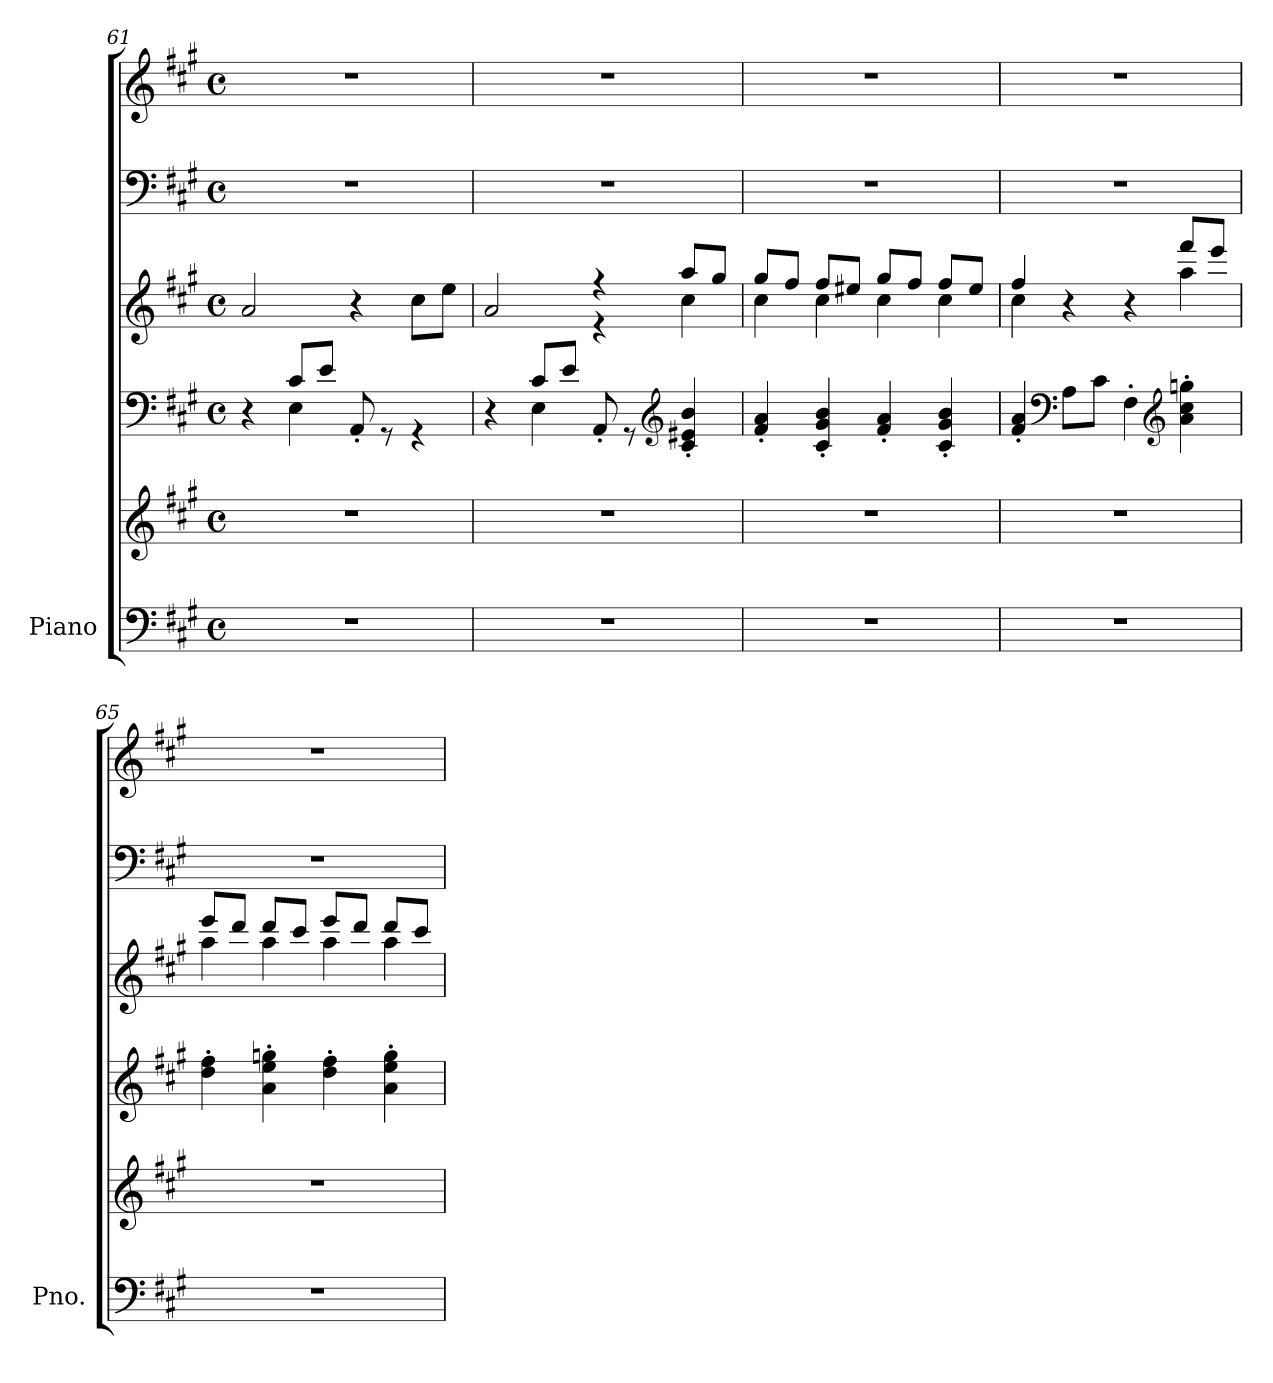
**kern	**kern	**kern	**kern	**kern	**kern
*part1	*part1	*part1	*part1	*part1	*part1
*staff6	*staff5	*staff4	*staff3	*staff2	*staff1
*I"Piano	*	*	*	*	*
*I'Pno.	*	*	*	*	*
*clefF4	*clefG2	*clefF4	*clefG2	*clefF4	*clefG2
*k[f#c#g#]	*k[f#c#g#]	*k[f#c#g#]	*k[f#c#g#]	*k[f#c#g#]	*k[f#c#g#]
*M4/4	*M4/4	*M4/4	*M4/4	*M4/4	*M4/4
*met(c)	*met(c)	*met(c)	*met(c)	*met(c)	*met(c)
=61	=61	=61	=61	=61	=61
*	*	*^	*	*	*
1r	1r	4r	4ryy	2a/	1r	1r
.	.	8c#/L	4E\	.	.	.
.	.	8e/J	.	.	.	.
.	.	8AA'/	2ryy	4r	.	.
.	.	8rGG	.	.	.	.
.	.	4rGG	.	8cc#\L	.	.
.	.	.	.	8ee\J	.	.
=62	=62	=62	=62	=62	=62	=62
*	*	*	*	*^	*	*
1r	1r	4r	4ryy	2ryy	2a/	1r	1r
.	.	8c#/L	4E\	.	.	.	.
.	.	8e/J	.	.	.	.	.
.	.	8AA'/	2ryy	4r	4r	.	.
.	.	8rGG	.	.	.	.	.
*	*	*clefG2	*	*	*	*	*
.	.	4c#/' 4e#X/' 4b/'	.	4cc#\	8aa/L	.	.
.	.	.	.	.	8gg#/J	.	.
*	*	*v	*v	*	*	*	*
=63	=63	=63	=63	=63	=63	=63
1r	1r	4f#/' 4a/'	4cc#\	8gg#/L	1r	1r
.	.	.	.	8ff#/J	.	.
.	.	4c#/' 4g#/' 4b/'	4cc#\	8ff#/L	.	.
.	.	.	.	8ee#X/J	.	.
.	.	4f#/' 4a/'	4cc#\	8gg#/L	.	.
.	.	.	.	8ff#/J	.	.
.	.	4c#/' 4g#/' 4b/'	4cc#\	8ff#/L	.	.
.	.	.	.	8ee#/J	.	.
=64	=64	=64	=64	=64	=64	=64
1r	1r	4f#/' 4a/'	4cc#\	4ff#'/	1r	1r
*	*	*clefF4	*	*	*	*
.	.	8A\L	4ryy	4r	.	.
.	.	8c#\J	.	.	.	.
.	.	4F#'\	4ryy	4r	.	.
*	*	*clefG2	*	*	*	*
.	.	4a\' 4cc#\' 4ggn\'	4aa\	8fff#/L	.	.
.	.	.	.	8eee/J	.	.
!!LO:LB:g=z
=65	=65	=65	=65	=65	=65	=65
1r	1r	4dd\' 4ff#\'	4aa\	8eee/L	1r	1r
.	.	.	.	8ddd/J	.	.
.	.	4a\' 4ee\' 4ggn\'	4aa\	8ddd/L	.	.
.	.	.	.	8ccc#/J	.	.
.	.	4dd\' 4ff#\'	4aa\	8eee/L	.	.
.	.	.	.	8ddd/J	.	.
.	.	4a\' 4ee\' 4gg\'	4aa\	8ddd/L	.	.
.	.	.	.	8ccc#/J	.	.
*	*	*	*v	*v	*	*
=	=	=	=	=	=
*-	*-	*-	*-	*-	*-
